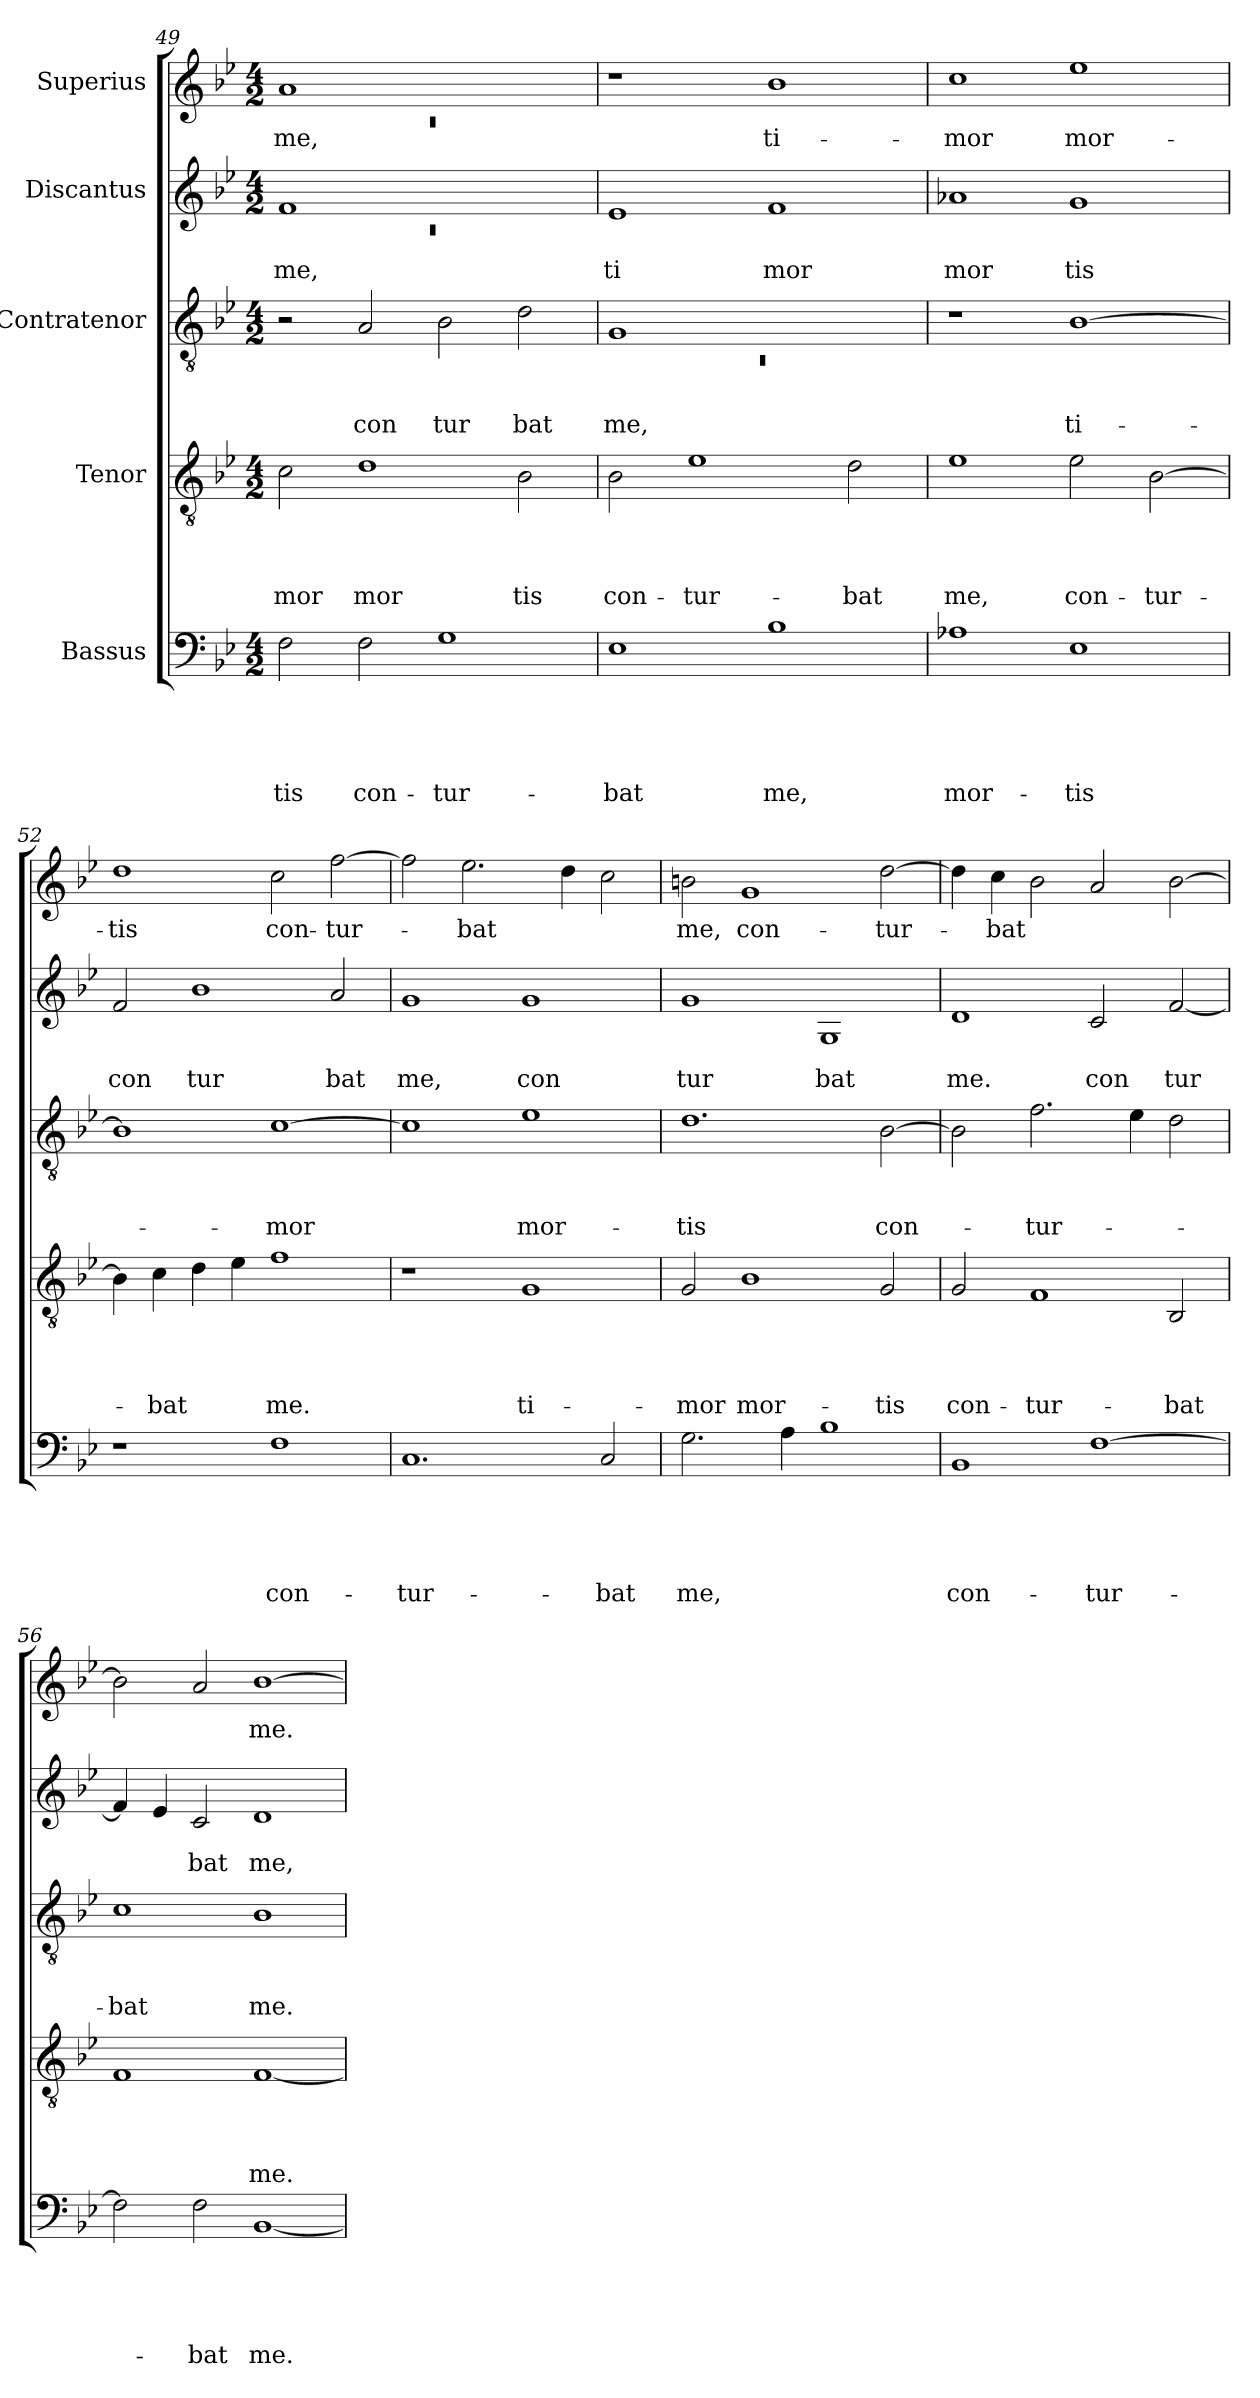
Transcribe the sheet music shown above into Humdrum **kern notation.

**kern	**text	**text	**text	**text	**text	**kern	**text	**text	**text	**text	**kern	**text	**text	**text	**kern	**text	**text	**kern	**text
*part5	*part5	*part5	*part5	*part5	*part5	*part4	*part4	*part4	*part4	*part4	*part3	*part3	*part3	*part3	*part2	*part2	*part2	*part1	*part1
*staff5	*staff5	*staff5	*staff5	*staff5	*staff5	*staff4	*staff4	*staff4	*staff4	*staff4	*staff3	*staff3	*staff3	*staff3	*staff2	*staff2	*staff2	*staff1	*staff1
*I"Bassus	*	*	*	*	*	*I"Tenor	*	*	*	*	*I"Contratenor	*	*	*	*I"Discantus	*	*	*I"Superius	*
*clefF4	*	*	*	*	*	*clefGv2	*	*	*	*	*clefGv2	*	*	*	*clefG2	*	*	*clefG2	*
*k[b-e-]	*	*	*	*	*	*k[b-e-]	*	*	*	*	*k[b-e-]	*	*	*	*k[b-e-]	*	*	*k[b-e-]	*
*B-:	*	*	*	*	*	*B-:	*	*	*	*	*B-:	*	*	*	*B-:	*	*	*B-:	*
*M4/2	*	*	*	*	*	*M4/2	*	*	*	*	*M4/2	*	*	*	*M4/2	*	*	*M4/2	*
=49	=49	=49	=49	=49	=49	=49	=49	=49	=49	=49	=49	=49	=49	=49	=49	=49	=49	=49	=49
*	*	*	*	*	*	*	*	*	*	*	*	*	*	*	*^	*	*	*^	*
!	!	!	!	!	!LO:LY:b	!	!	!	!	!LO:LY:b	!	!	!	!	!	!LO:N:vis=1	!	!LO:LY:b	!	!LO:N:vis=1	!LO:LY:b
2F\	.	.	.	.	-tis	2c\	.	.	.	mor	2r	.	.	.	1f	0rc	.	me,	1a	0rc	me,
!	!	!	!	!	!LO:LY:b	!	!	!	!	!LO:LY:b	!	!	!	!LO:LY:b	!	!	!	!	!	!	!
2F\	.	.	.	.	con-	1d	.	.	.	mor	2A/	.	.	con	.	.	.	.	.	.	.
!	!	!	!	!	!LO:LY:b	!	!	!	!	!	!	!	!	!LO:LY:b	!	!	!	!	!	!	!
1G	.	.	.	.	-tur-	.	.	.	.	.	2B-\	.	.	tur	1ryy	.	.	.	1ryy	.	.
!	!	!	!	!	!	!	!	!	!	!LO:LY:b	!	!	!	!LO:LY:b	!	!	!	!	!	!	!
.	.	.	.	.	.	2B-\	.	.	.	tis	2d\	.	.	bat	.	.	.	.	.	.	.
*	*	*	*	*	*	*	*	*	*	*	*	*	*	*	*v	*v	*	*	*	*	*
*	*	*	*	*	*	*	*	*	*	*	*	*	*	*	*	*	*	*v	*v	*
!!LO:LB:g=z
=50	=50	=50	=50	=50	=50	=50	=50	=50	=50	=50	=50	=50	=50	=50	=50	=50	=50	=50	=50
*	*	*	*	*	*	*	*	*	*	*	*^	*	*	*	*	*	*	*	*
!	!	!	!	!	!LO:LY:b	!	!	!	!	!LO:LY:b	!	!LO:N:vis=1	!	!	!LO:LY:b	!	!	!LO:LY:b	!	!
1E-	.	.	.	.	-bat	2B-\	.	.	.	con-	1G	0rC	.	.	me,	1e-	.	ti	1r	.
!	!	!	!	!	!	!	!	!	!	!LO:LY:b	!	!	!	!	!	!	!	!	!	!
.	.	.	.	.	.	1e-	.	.	.	-tur-	.	.	.	.	.	.	.	.	.	.
!	!	!	!	!	!LO:LY:b	!	!	!	!	!	!	!	!	!	!	!	!	!LO:LY:b	!	!LO:LY:b
1B-	.	.	.	.	me,	.	.	.	.	.	1ryy	.	.	.	.	1f	.	mor	1b-	ti-
!	!	!	!	!	!	!	!	!	!	!LO:LY:b	!	!	!	!	!	!	!	!	!	!
.	.	.	.	.	.	2d\	.	.	.	-bat	.	.	.	.	.	.	.	.	.	.
*	*	*	*	*	*	*	*	*	*	*	*v	*v	*	*	*	*	*	*	*	*
=51	=51	=51	=51	=51	=51	=51	=51	=51	=51	=51	=51	=51	=51	=51	=51	=51	=51	=51	=51
!	!	!	!	!	!LO:LY:b	!	!	!	!	!LO:LY:b	!	!	!	!	!	!	!LO:LY:b	!	!LO:LY:b
1A-X	.	.	.	.	mor-	1e-	.	.	.	me,	1r	.	.	.	1a-X	.	mor	1cc	-mor
!	!	!	!	!	!LO:LY:b	!	!	!	!	!LO:LY:b	!	!	!	!LO:LY:b	!	!	!LO:LY:b	!	!LO:LY:b
1E-	.	.	.	.	-tis	2e-\	.	.	.	con-	[>1B-	.	.	ti-	1g	.	tis	1ee-	mor-
!	!	!	!	!	!	!	!	!	!	!LO:LY:b	!	!	!	!	!	!	!	!	!
.	.	.	.	.	.	[>2B-\	.	.	.	-tur-	.	.	.	.	.	.	.	.	.
=52	=52	=52	=52	=52	=52	=52	=52	=52	=52	=52	=52	=52	=52	=52	=52	=52	=52	=52	=52
!	!	!	!	!	!	!	!	!	!	!	!	!	!	!	!	!	!LO:LY:b	!	!LO:LY:b
1r	.	.	.	.	.	4B-\]	.	.	.	.	1B-]	.	.	.	2f/	.	con	1dd	-tis
!	!	!	!	!	!	!	!	!	!	!LO:LY:b	!	!	!	!	!	!	!	!	!
.	.	.	.	.	.	4c\	.	.	.	-bat	.	.	.	.	.	.	.	.	.
!	!	!	!	!	!	!	!	!	!	!	!	!	!	!	!	!	!LO:LY:b	!	!
.	.	.	.	.	.	4d\	.	.	.	.	.	.	.	.	1b-	.	tur	.	.
.	.	.	.	.	.	4e-\	.	.	.	.	.	.	.	.	.	.	.	.	.
!	!	!	!	!	!LO:LY:b	!	!	!	!	!LO:LY:b	!	!	!	!LO:LY:b	!	!	!	!	!LO:LY:b
1F	.	.	.	.	con-	1f	.	.	.	me.	[>1c	.	.	-mor	.	.	.	2cc\	con-
!	!	!	!	!	!	!	!	!	!	!	!	!	!	!	!	!	!LO:LY:b	!	!LO:LY:b
.	.	.	.	.	.	.	.	.	.	.	.	.	.	.	2a/	.	bat	[>2ff\	-tur-
=53	=53	=53	=53	=53	=53	=53	=53	=53	=53	=53	=53	=53	=53	=53	=53	=53	=53	=53	=53
!	!	!	!	!	!LO:LY:b	!	!	!	!	!	!	!	!	!	!	!	!LO:LY:b	!	!
1.C	.	.	.	.	-tur-	1r	.	.	.	.	1c]	.	.	.	1g	.	me,	2ff\]	.
!	!	!	!	!	!	!	!	!	!	!	!	!	!	!	!	!	!	!	!LO:LY:b
.	.	.	.	.	.	.	.	.	.	.	.	.	.	.	.	.	.	2.ee-\	-bat
!	!	!	!	!	!	!	!	!	!	!LO:LY:b	!	!	!	!LO:LY:b	!	!	!LO:LY:b	!	!
.	.	.	.	.	.	1G	.	.	.	ti-	1e-	.	.	mor-	1g	.	con	.	.
.	.	.	.	.	.	.	.	.	.	.	.	.	.	.	.	.	.	4dd\	.
!	!	!	!	!	!LO:LY:b	!	!	!	!	!	!	!	!	!	!	!	!	!	!
2C/	.	.	.	.	-bat	.	.	.	.	.	.	.	.	.	.	.	.	2cc\	.
=54	=54	=54	=54	=54	=54	=54	=54	=54	=54	=54	=54	=54	=54	=54	=54	=54	=54	=54	=54
!	!	!	!	!	!LO:LY:b	!	!	!	!	!LO:LY:b	!	!	!	!LO:LY:b	!	!	!LO:LY:b	!	!LO:LY:b
2.G\	.	.	.	.	me,	2G/	.	.	.	-mor	1.d	.	.	-tis	1g	.	tur	2bn\	me,
!	!	!	!	!	!	!	!	!	!	!LO:LY:b	!	!	!	!	!	!	!	!	!LO:LY:b
.	.	.	.	.	.	1B-	.	.	.	mor-	.	.	.	.	.	.	.	1g	con-
4A\	.	.	.	.	.	.	.	.	.	.	.	.	.	.	.	.	.	.	.
!	!	!	!	!	!	!	!	!	!	!	!	!	!	!	!	!	!LO:LY:b	!	!
1B-	.	.	.	.	.	.	.	.	.	.	.	.	.	.	1G	.	bat	.	.
!	!	!	!	!	!	!	!	!	!	!LO:LY:b	!	!	!	!LO:LY:b	!	!	!	!	!LO:LY:b
.	.	.	.	.	.	2G/	.	.	.	-tis	[>2B-\	.	.	con-	.	.	.	[>2dd\	-tur-
=55	=55	=55	=55	=55	=55	=55	=55	=55	=55	=55	=55	=55	=55	=55	=55	=55	=55	=55	=55
!	!	!	!	!	!LO:LY:b	!	!	!	!	!LO:LY:b	!	!	!	!	!	!	!LO:LY:b	!	!
1BB-	.	.	.	.	con-	2G/	.	.	.	con-	2B-\]	.	.	.	1d	.	me.	4dd\]	.
!	!	!	!	!	!	!	!	!	!	!	!	!	!	!	!	!	!	!	!LO:LY:b
.	.	.	.	.	.	.	.	.	.	.	.	.	.	.	.	.	.	4cc\	-bat
!	!	!	!	!	!	!	!	!	!	!LO:LY:b	!	!	!	!LO:LY:b	!	!	!	!	!
.	.	.	.	.	.	1F	.	.	.	-tur-	2.f\	.	.	-tur-	.	.	.	2b-\	.
!	!	!	!	!	!LO:LY:b	!	!	!	!	!	!	!	!	!	!	!	!LO:LY:b	!	!
[>1F	.	.	.	.	-tur-	.	.	.	.	.	.	.	.	.	2c/	.	con	2a/	.
.	.	.	.	.	.	.	.	.	.	.	4e-\	.	.	.	.	.	.	.	.
!	!	!	!	!	!	!	!	!	!	!LO:LY:b	!	!	!	!	!	!	!LO:LY:b	!	!
.	.	.	.	.	.	2BB-/	.	.	.	-bat	2d\	.	.	.	[<2f/	.	tur	[>2b-\	.
=56	=56	=56	=56	=56	=56	=56	=56	=56	=56	=56	=56	=56	=56	=56	=56	=56	=56	=56	=56
!	!	!	!	!	!	!	!	!	!	!	!	!	!	!LO:LY:b	!	!	!	!	!
2F\]	.	.	.	.	.	1F	.	.	.	.	1c	.	.	-bat	4f/]	.	.	2b-\]	.
.	.	.	.	.	.	.	.	.	.	.	.	.	.	.	4e-/	.	.	.	.
!	!	!	!	!	!LO:LY:b	!	!	!	!	!	!	!	!	!	!	!	!LO:LY:b	!	!
2F\	.	.	.	.	-bat	.	.	.	.	.	.	.	.	.	2c/	.	bat	2a/	.
!	!	!	!	!	!LO:LY:b	!	!	!	!	!LO:LY:b	!	!	!	!LO:LY:b	!	!	!LO:LY:b	!	!LO:LY:b
[<1BB-	.	.	.	.	me.	[<1F	.	.	.	me.	1B-	.	.	me.	1d	.	me,	[>1b-	me.
=	=	=	=	=	=	=	=	=	=	=	=	=	=	=	=	=	=	=	=
*-	*-	*-	*-	*-	*-	*-	*-	*-	*-	*-	*-	*-	*-	*-	*-	*-	*-	*-	*-
